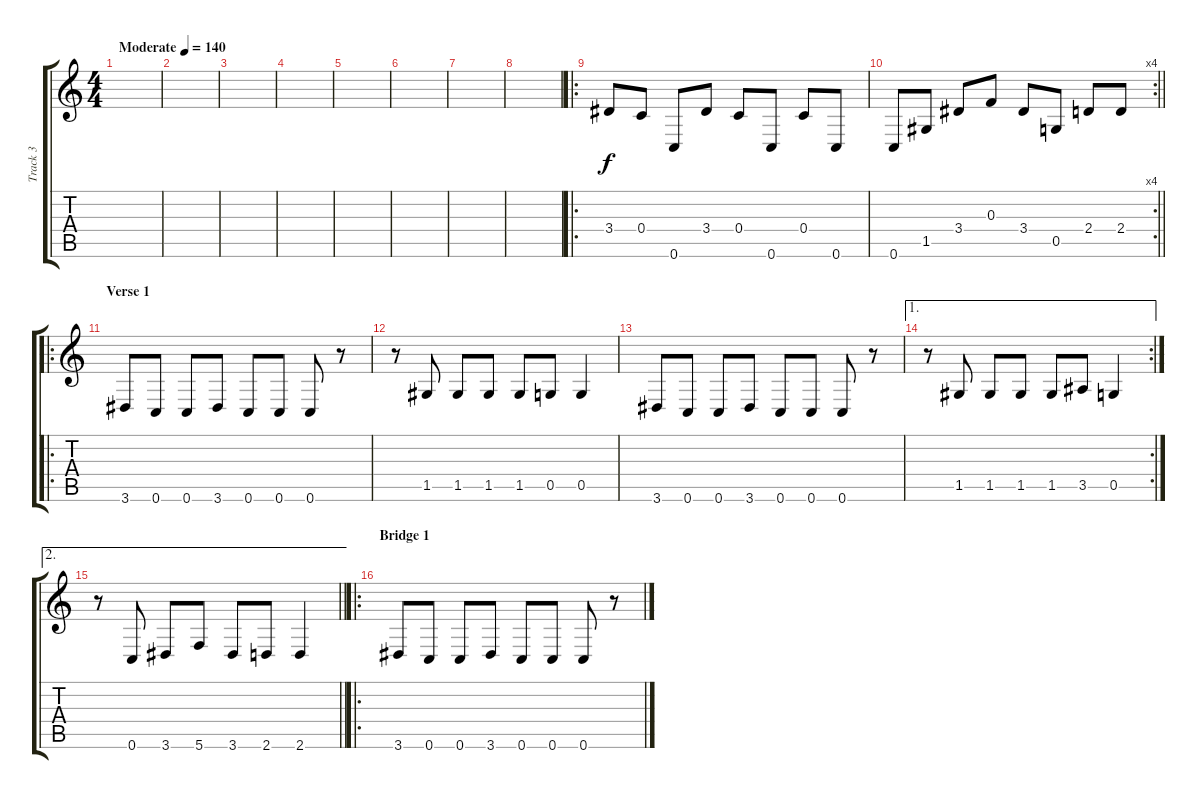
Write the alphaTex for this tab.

\track ("Track 3" "Track 3") {instrument electricbasspick}
\staff {score tabs}
\tuning (D4 A3 F3 C3 G2 C2) {hide}
\ts (4 4)
\tempo (140 "Moderate")
\clef g2
\ks c
|
|
|
|
|
|
|
|
\ro
3.4.8 0.4.8 0.6.8 3.4.8 0.4.8 0.6.8 0.4.8 0.6.8 |
\rc 4
\barLineRight lightlight
0.6.8 1.5.8 3.4.8 0.3.8 3.4.8 0.5.8 2.4.8 2.4.8 |
\ro
\section ("" "Verse 1")
3.6.8 0.6.8 0.6.8 3.6.8 0.6.8 0.6.8 0.6.8 r.8 |
r.8 1.5.8 1.5.8 1.5.8 1.5.8 0.5.8 0.5.4 |
3.6.8 0.6.8 0.6.8 3.6.8 0.6.8 0.6.8 0.6.8 r.8 |
\ae 1
\rc 2
r.8 1.5.8 1.5.8 1.5.8 1.5.8 3.5.8 0.5.4 |
\ae 2
\barLineRight lightlight
r.8 0.6.8 3.6.8 5.6.8 3.6.8 2.6.8 2.6.4 |
\ro
\section ("" "Bridge 1")
3.6.8 0.6.8 0.6.8 3.6.8 0.6.8 0.6.8 0.6.8 r.8
